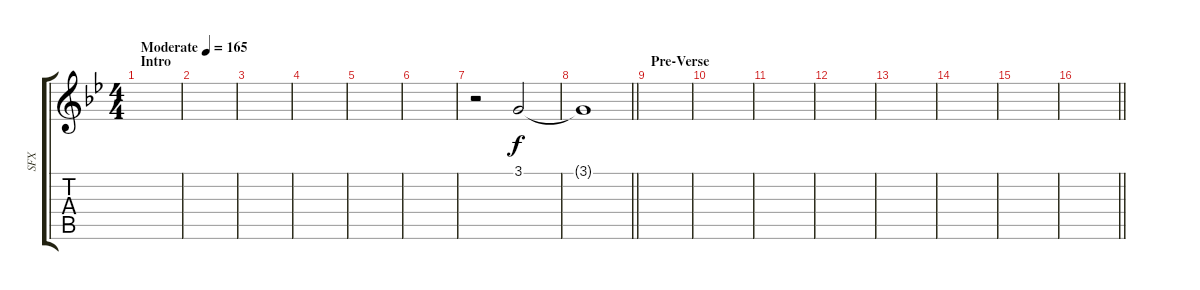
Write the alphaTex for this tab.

\track ("SFX" "SFX") {instrument seashore}
\staff {score tabs}
\tuning (E4 B3 G3 D3 A2 E2) {hide}
\ts (4 4)
\section ("" "Intro")
\tempo (165 "Moderate")
\clef g2
\ks gminor
|
|
|
|
|
|
r.2 3.1.2{volume 16} |
\barLineRight lightlight
3.1{t}.1 |
\section ("" "Pre-Verse")
|
|
|
|
|
|
|
\barLineRight lightlight
